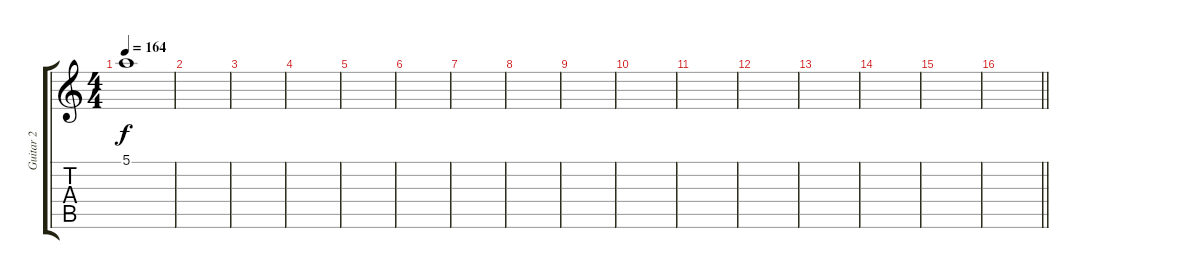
\track ("Guitar 2" "Guitar 2") {instrument overdrivenguitar}
\staff {score tabs}
\tuning (E4 B3 G3 D3 A2 E2) {hide}
\ts (4 4)
\tempo 164
\clef g2
\ks c
5.1.1{dy f} |
|
|
|
|
|
|
|
|
|
|
|
|
|
|
\barLineRight lightlight
